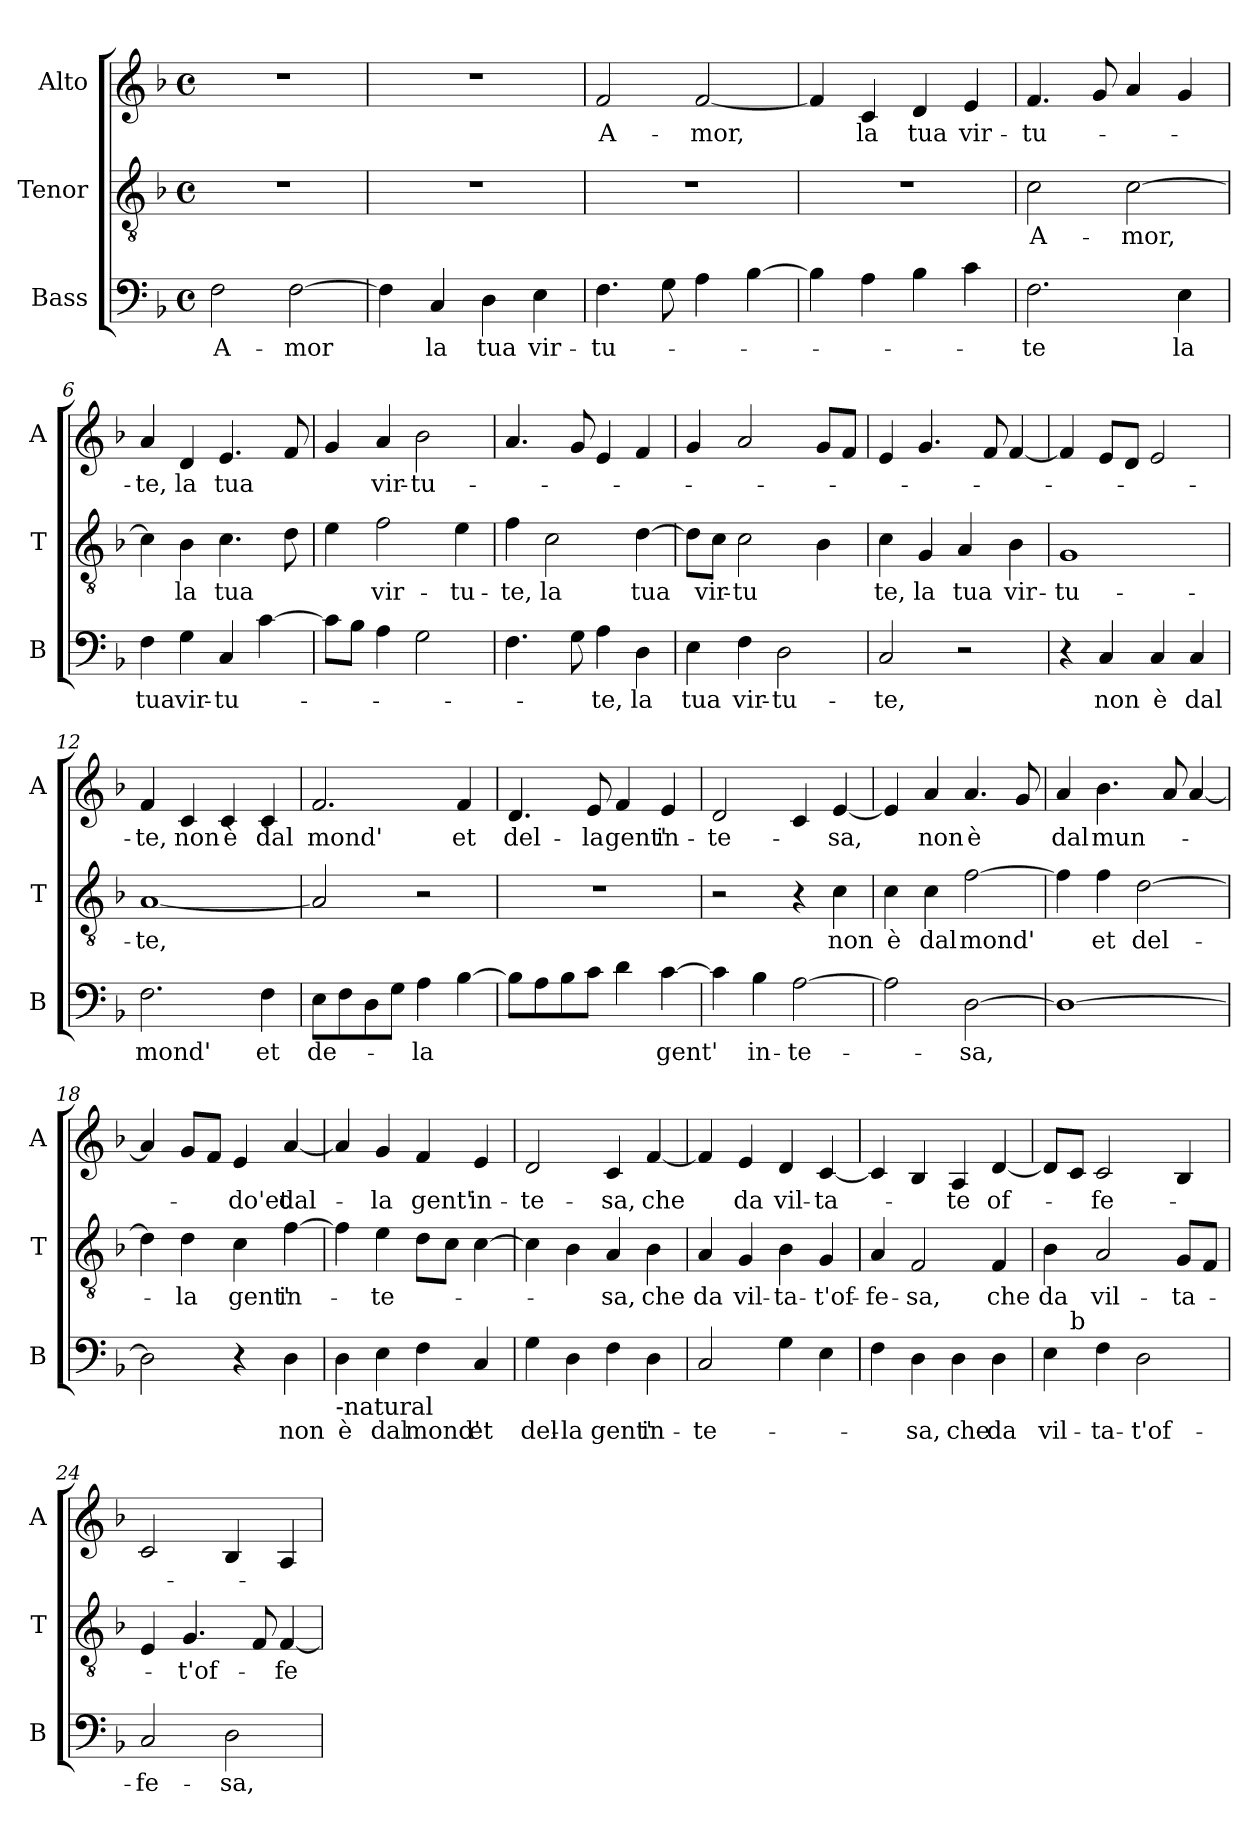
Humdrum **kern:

**kern	**text	**kern	**text	**kern	**text
*part3	*part3	*part2	*part2	*part1	*part1
*staff3	*staff3	*staff2	*staff2	*staff1	*staff1
*I"Bass	*	*I"Tenor	*	*I"Alto	*
*I'B	*	*I'T	*	*I'A	*
*clefF4	*	*clefGv2	*	*clefG2	*
*k[b-]	*	*k[b-]	*	*k[b-]	*
*F:	*	*F:	*	*F:	*
*M4/4	*	*M4/4	*	*M4/4	*
*met(c)	*	*met(c)	*	*met(c)	*
=1	=1	=1	=1	=1	=1
!	!LO:LY:b	!	!	!	!
2F\	A-	1r	.	1r	.
!	!LO:LY:b	!	!	!	!
[2F\	-mor	.	.	.	.
=2	=2	=2	=2	=2	=2
4F\]	.	1r	.	1r	.
!	!LO:LY:b	!	!	!	!
4C/	la	.	.	.	.
!	!LO:LY:b	!	!	!	!
4D\	tua	.	.	.	.
!	!LO:LY:b	!	!	!	!
4E\	vir-	.	.	.	.
=3	=3	=3	=3	=3	=3
!	!LO:LY:b	!	!	!	!LO:LY:b
4.F\	-tu-	1r	.	2f/	A-
8G\	.	.	.	.	.
!	!	!	!	!	!LO:LY:b
4A\	.	.	.	[2f/	-mor,
[4B-\	.	.	.	.	.
=4	=4	=4	=4	=4	=4
4B-\]	.	1r	.	4f/]	.
!	!	!	!	!	!LO:LY:b
4A\	.	.	.	4c/	la
!	!	!	!	!	!LO:LY:b
4B-\	.	.	.	4d/	tua
!	!	!	!	!	!LO:LY:b
4c\	.	.	.	4e/	vir-
=5	=5	=5	=5	=5	=5
!	!LO:LY:b	!	!LO:LY:b	!	!LO:LY:b
2.F\	-te	2c\	A-	4.f/	-tu-
.	.	.	.	8g/	.
!	!	!	!LO:LY:b	!	!
.	.	[2c\	-mor,	4a/	.
!	!LO:LY:b	!	!	!	!
4E\	la	.	.	4g/	.
!!LO:LB:g=z
=6	=6	=6	=6	=6	=6
!	!LO:LY:b	!	!	!	!LO:LY:b
4F\	tua	4c\]	.	4a/	-te,
!	!LO:LY:b	!	!LO:LY:b	!	!LO:LY:b
4G\	vir-	4B-\	la	4d/	la
!	!LO:LY:b	!	!LO:LY:b	!	!LO:LY:b
4C/	-tu-	4.c\	tua	4.e/	tua
[4c\	.	.	.	.	.
.	.	8d\	.	8f/	.
=7	=7	=7	=7	=7	=7
8c\L]	.	4e\	.	4g/	.
8B-\J	.	.	.	.	.
!	!	!	!LO:LY:b	!	!LO:LY:b
4A\	.	2f\	vir-	4a/	vir-
!	!	!	!	!	!LO:LY:b
2G\	.	.	.	2b-\	-tu-
!	!	!	!LO:LY:b	!	!
.	.	4e\	-tu-	.	.
=8	=8	=8	=8	=8	=8
!	!	!	!LO:LY:b	!	!
4.F\	.	4f\	-te,	4.a/	.
!	!	!	!LO:LY:b	!	!
.	.	2c\	la	.	.
8G\	.	.	.	8g/	.
!	!LO:LY:b	!	!	!	!
4A\	-te,	.	.	4e/	.
!	!LO:LY:b	!	!LO:LY:b	!	!
4D\	la	[4d\	tua	4f/	.
=9	=9	=9	=9	=9	=9
!	!LO:LY:b	!	!	!	!
4E\	tua	8d\L]	.	4g/	.
!	!	!	!LO:LY:b	!	!
.	.	8c\J	vir-	.	.
!	!LO:LY:b	!	!LO:LY:b	!	!
4F\	vir-	2c\	-tu	2a/	.
!	!LO:LY:b	!	!	!	!
2D\	-tu-	.	.	.	.
.	.	4B-\	.	8g/L	.
.	.	.	.	8f/J	.
=10	=10	=10	=10	=10	=10
!	!LO:LY:b	!	!LO:LY:b	!	!
2C/	-te,	4c\	te,	4e/	.
!	!	!	!LO:LY:b	!	!
.	.	4G/	la	4.g/	.
!	!	!	!LO:LY:b	!	!
2r	.	4A/	tua	.	.
.	.	.	.	8f/	.
!	!	!	!LO:LY:b	!	!
.	.	4B-\	vir-	[4f/	.
!!LO:LB:g=z
=11	=11	=11	=11	=11	=11
!	!	!	!LO:LY:b	!	!
4r	.	1G	-tu-	4f/]	.
!	!LO:LY:b	!	!	!	!
4C/	non	.	.	8e/L	.
.	.	.	.	8d/J	.
!	!LO:LY:b	!	!	!	!
4C/	è	.	.	2e/	.
!	!LO:LY:b	!	!	!	!
4C/	dal	.	.	.	.
=12	=12	=12	=12	=12	=12
!	!LO:LY:b	!	!LO:LY:b	!	!LO:LY:b
2.F\	mond'	[1A	-te,	4f/	-te,
!	!	!	!	!	!LO:LY:b
.	.	.	.	4c/	non
!	!	!	!	!	!LO:LY:b
.	.	.	.	4c/	è
!	!LO:LY:b	!	!	!	!LO:LY:b
4F\	et	.	.	4c/	dal
=13	=13	=13	=13	=13	=13
!	!LO:LY:b	!	!	!	!LO:LY:b
8E\L	de-	2A/]	.	2.f/	mond'
8F\	.	.	.	.	.
8D\	.	.	.	.	.
8G\J	.	.	.	.	.
!	!LO:LY:b	!	!	!	!
4A\	-la	2r	.	.	.
!	!	!	!	!	!LO:LY:b
[4B-\	.	.	.	4f/	et
=14	=14	=14	=14	=14	=14
!	!	!	!	!	!LO:LY:b
8B-\L]	.	1r	.	4.d/	del-
8A\	.	.	.	.	.
8B-\	.	.	.	.	.
!	!	!	!	!	!LO:LY:b
8c\J	.	.	.	8e/	-la
!	!	!	!	!	!LO:LY:b
4d\	.	.	.	4f/	gent'
!	!LO:LY:b	!	!	!	!LO:LY:b
[4c\	gent'	.	.	4e/	in-
=15	=15	=15	=15	=15	=15
!	!	!	!	!	!LO:LY:b
4c\]	.	2r	.	2d/	-te-
!	!LO:LY:b	!	!	!	!
4B-\	in-	.	.	.	.
!	!LO:LY:b	!	!	!	!
[2A\	-te-	4r	.	4c/	.
!	!	!	!LO:LY:b	!	!LO:LY:b
.	.	4c\	non	[4e/	-sa,
!!LO:PB:g=z
=16	=16	=16	=16	=16	=16
!	!	!	!LO:LY:b	!	!
2A\]	.	4c\	è	4e/]	.
!	!	!	!LO:LY:b	!	!LO:LY:b
.	.	4c\	dal	4a/	non
!	!LO:LY:b	!	!LO:LY:b	!	!LO:LY:b
[2D\	-sa,	[2f\	mond'	4.a/	è
.	.	.	.	8g/	.
=17	=17	=17	=17	=17	=17
!	!	!	!	!	!LO:LY:b
1D_	.	4f\]	.	4a/	dal
!	!	!	!LO:LY:b	!	!LO:LY:b
.	.	4f\	et	4.b-\	mun-
!	!	!	!LO:LY:b	!	!
.	.	[2d\	del-	.	.
.	.	.	.	8a/	.
.	.	.	.	[4a/	.
=18	=18	=18	=18	=18	=18
2D\]	.	4d\]	.	4a/]	.
!	!	!	!LO:LY:b	!	!
.	.	4d\	-la	8g/L	.
.	.	.	.	8f/J	.
!	!	!	!LO:LY:b	!	!LO:LY:b
4r	.	4c\	gent'	4e/	-do'et
!	!LO:LY:b	!	!LO:LY:b	!	!LO:LY:b
4D\	non	[4f\	in-	[4a/	dal-
=19	=19	=19	=19	=19	=19
!LO:TX:b:t=-natural	!	!	!	!	!
!	!LO:LY:b	!	!	!	!
4D\	è	4f\]	.	4a/]	.
!	!LO:LY:b	!	!LO:LY:b	!	!LO:LY:b
4E\	dal	4e\	-te-	4g/	-la
!	!LO:LY:b	!	!	!	!LO:LY:b
4F\	mond'	8d\L	.	4f/	gent'
.	.	8c\J	.	.	.
!	!LO:LY:b	!	!	!	!LO:LY:b
4C/	et	[4c\	.	4e/	in-
=20	=20	=20	=20	=20	=20
!	!LO:LY:b	!	!	!	!LO:LY:b
4G\	del-	4c\]	.	2d/	-te-
!	!LO:LY:b	!	!	!	!
4D\	-la	4B-\	.	.	.
!	!LO:LY:b	!	!LO:LY:b	!	!LO:LY:b
4F\	gent'	4A/	-sa,	4c/	-sa,
!	!LO:LY:b	!	!LO:LY:b	!	!LO:LY:b
4D\	in-	4B-\	che	[4f/	che
!!LO:LB:g=z
=21	=21	=21	=21	=21	=21
!	!LO:LY:b	!	!LO:LY:b	!	!
2C/	-te-	4A/	da	4f/]	.
!	!	!	!LO:LY:b	!	!LO:LY:b
.	.	4G/	vil-	4e/	da
!	!	!	!LO:LY:b	!	!LO:LY:b
4G\	.	4B-\	-ta-	4d/	vil-
!	!	!	!LO:LY:b	!	!LO:LY:b
4E\	.	4G/	-t'of-	[4c/	-ta-
=22	=22	=22	=22	=22	=22
!	!	!	!LO:LY:b	!	!
4F\	.	4A/	-fe-	4c/]	.
!	!LO:LY:b	!	!LO:LY:b	!	!
4D\	-sa,	2F/	-sa,	4B-/	.
!	!LO:LY:b	!	!	!	!LO:LY:b
4D\	che	.	.	4A/	-te
!	!LO:LY:b	!	!LO:LY:b	!	!LO:LY:b
4D\	da	4F/	che	[4d/	of-
=23	=23	=23	=23	=23	=23
!	!LO:LY:b	!	!LO:LY:b	!	!
*^	*	*	*	*	*
4E\	8ryy	vil-	4B-\	da	8d/L]	.
!	!LO:TX:a:t=b	!	!	!	!	!
.	2..ryy	.	.	.	8c/J	.
!	!	!LO:LY:b	!	!LO:LY:b	!	!LO:LY:b
4F\	.	-ta-	2A/	vil-	2c/	-fe-
!	!	!LO:LY:b	!	!	!	!
2D\	.	-t'of-	.	.	.	.
!	!	!	!	!LO:LY:b	!	!
.	.	.	8G/L	-ta-	4B-/	.
.	.	.	8F/J	.	.	.
=24	=24	=24	=24	=24	=24	=24
!	!	!LO:LY:b	!	!	!	!
*v	*v	*	*	*	*	*
2C/	-fe-	4E/	.	2c/	.
!	!	!	!LO:LY:b	!	!
.	.	4.G/	-t'of-	.	.
!	!LO:LY:b	!	!	!	!
2D\	-sa,	.	.	4B-/	.
.	.	8F/	.	.	.
!	!	!	!LO:LY:b	!	!
.	.	[4F/	-fe-	4A/	.
=	=	=	=	=	=
*-	*-	*-	*-	*-	*-
